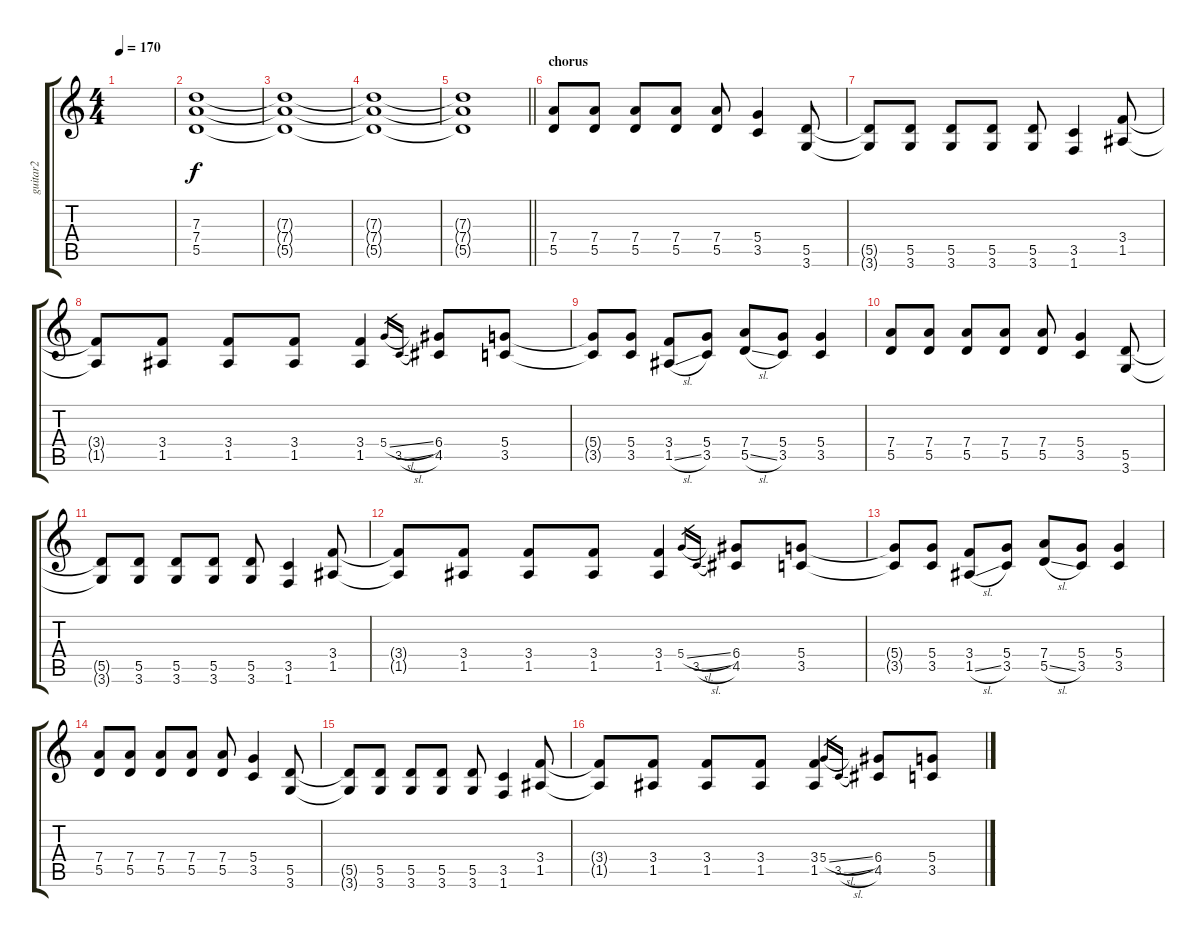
\track ("guitar2" "guitar2") {instrument overdrivenguitar}
\staff {score tabs}
\tuning (E4 B3 G3 D3 A2 E2) {hide}
\ts (4 4)
\tempo 170
\clef g2
\ks c
|
(7.3 7.4 5.5).1 |
(7.3{t} 7.4{t} 5.5{t}).1 |
(7.3{t} 7.4{t} 5.5{t}).1 |
\barLineRight lightlight
(7.3{t} 7.4{t} 5.5{t}).1 |
\section ("" "chorus")
(7.4 5.5).8 (7.4 5.5).8 (7.4 5.5).8 (7.4 5.5).8 (7.4 5.5).8 (5.4 3.5).4 (5.5 3.6).8 |
(5.5{t} 3.6{t}).8 (5.5 3.6).8 (5.5 3.6).8 (5.5 3.6).8 (5.5 3.6).8 (3.5 1.6).4 (3.4 1.5).8 |
(3.4{t} 1.5{t}).8 (3.4 1.5).8 (3.4 1.5).8 (3.4 1.5).8 (3.4 1.5).4 5.4{sl}.16{gr} 3.5{sl}.16{gr} (6.4 4.5).8 (5.4 3.5).8 |
(5.4{t} 3.5{t}).8 (5.4 3.5).8 (3.4 1.5{sl}).8 (5.4 3.5).8 (7.4 5.5{sl}).8 (5.4 3.5).8 (5.4 3.5).4 |
(7.4 5.5).8 (7.4 5.5).8 (7.4 5.5).8 (7.4 5.5).8 (7.4 5.5).8 (5.4 3.5).4 (5.5 3.6).8 |
(5.5{t} 3.6{t}).8 (5.5 3.6).8 (5.5 3.6).8 (5.5 3.6).8 (5.5 3.6).8 (3.5 1.6).4 (3.4 1.5).8 |
(3.4{t} 1.5{t}).8 (3.4 1.5).8 (3.4 1.5).8 (3.4 1.5).8 (3.4 1.5).4 5.4{sl}.16{gr} 3.5{sl}.16{gr} (6.4 4.5).8 (5.4 3.5).8 |
(5.4{t} 3.5{t}).8 (5.4 3.5).8 (3.4 1.5{sl}).8 (5.4 3.5).8 (7.4 5.5{sl}).8 (5.4 3.5).8 (5.4 3.5).4 |
(7.4 5.5).8 (7.4 5.5).8 (7.4 5.5).8 (7.4 5.5).8 (7.4 5.5).8 (5.4 3.5).4 (5.5 3.6).8 |
(5.5{t} 3.6{t}).8 (5.5 3.6).8 (5.5 3.6).8 (5.5 3.6).8 (5.5 3.6).8 (3.5 1.6).4 (3.4 1.5).8 |
(3.4{t} 1.5{t}).8 (3.4 1.5).8 (3.4 1.5).8 (3.4 1.5).8 (3.4 1.5).4 5.4{sl}.16{gr} 3.5{sl}.16{gr} (6.4 4.5).8 (5.4 3.5).8
